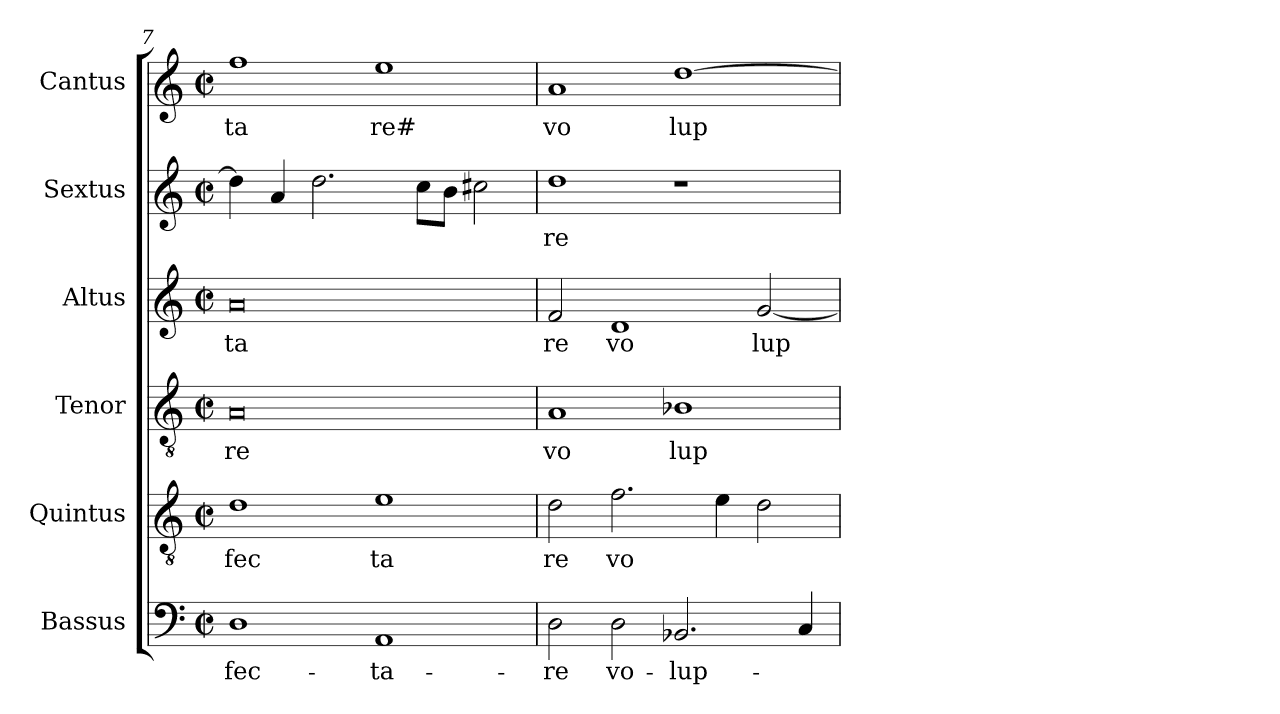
**kern	**text	**kern	**text	**kern	**text	**kern	**text	**kern	**text	**kern	**text
*part6	*part6	*part5	*part5	*part4	*part4	*part3	*part3	*part2	*part2	*part1	*part1
*staff6	*staff6	*staff5	*staff5	*staff4	*staff4	*staff3	*staff3	*staff2	*staff2	*staff1	*staff1
*I"Bassus	*	*I"Quintus	*	*I"Tenor	*	*I"Altus	*	*I"Sextus	*	*I"Cantus	*
*clefF4	*	*clefGv2	*	*clefGv2	*	*clefG2	*	*clefG2	*	*clefG2	*
*M2/2	*	*M2/2	*	*M2/2	*	*M2/2	*	*M2/2	*	*M2/2	*
*met(c|)	*	*met(c|)	*	*met(c|)	*	*met(c|)	*	*met(c|)	*	*met(c|)	*
=7	=7	=7	=7	=7	=7	=7	=7	=7	=7	=7	=7
!	!LO:LY:b:cj	!	!LO:LY:b:cj	!	!LO:LY:b:cj	!	!LO:LY:b:cj	!	!	!	!LO:LY:b:cj
1D	-fec-	1d	fec	0A	re	0a	ta	4dd\]	.	1ff	ta
.	.	.	.	.	.	.	.	4a/	.	.	.
.	.	.	.	.	.	.	.	2.dd\	.	.	.
!	!LO:LY:b:cj	!	!LO:LY:b:cj	!	!	!	!	!	!	!	!LO:LY:b:cj
1AA	-ta-	1e	ta	.	.	.	.	.	.	1ee	re#
.	.	.	.	.	.	.	.	8cc\L	.	.	.
.	.	.	.	.	.	.	.	8b\J	.	.	.
.	.	.	.	.	.	.	.	2cc#\	.	.	.
=8	=8	=8	=8	=8	=8	=8	=8	=8	=8	=8	=8
!	!LO:LY:b:cj	!	!LO:LY:b:cj	!	!LO:LY:b:cj	!	!LO:LY:b:cj	!	!LO:LY:b:cj	!	!LO:LY:b:cj
2D\	-re	2d\	re	1A	vo	2f/	re	1dd	re	1a	vo
!	!LO:LY:b:cj	!	!LO:LY:b:cj	!	!	!	!LO:LY:b:cj	!	!	!	!
2D\	vo-	2.f\	vo	.	.	1d	vo	.	.	.	.
!	!LO:LY:b	!	!	!	!LO:LY:b:cj	!	!	!	!	!	!LO:LY:b:cj
2.BB-X/	-lup-	.	.	1B-X	lup	.	.	1r	.	[>1dd	lup
.	.	4e\	.	.	.	.	.	.	.	.	.
!	!	!	!	!	!	!	!LO:LY:b	!	!	!	!
.	.	2d\	.	.	.	[<2g/	lup	.	.	.	.
4C/	.	.	.	.	.	.	.	.	.	.	.
=	=	=	=	=	=	=	=	=	=	=	=
*-	*-	*-	*-	*-	*-	*-	*-	*-	*-	*-	*-
